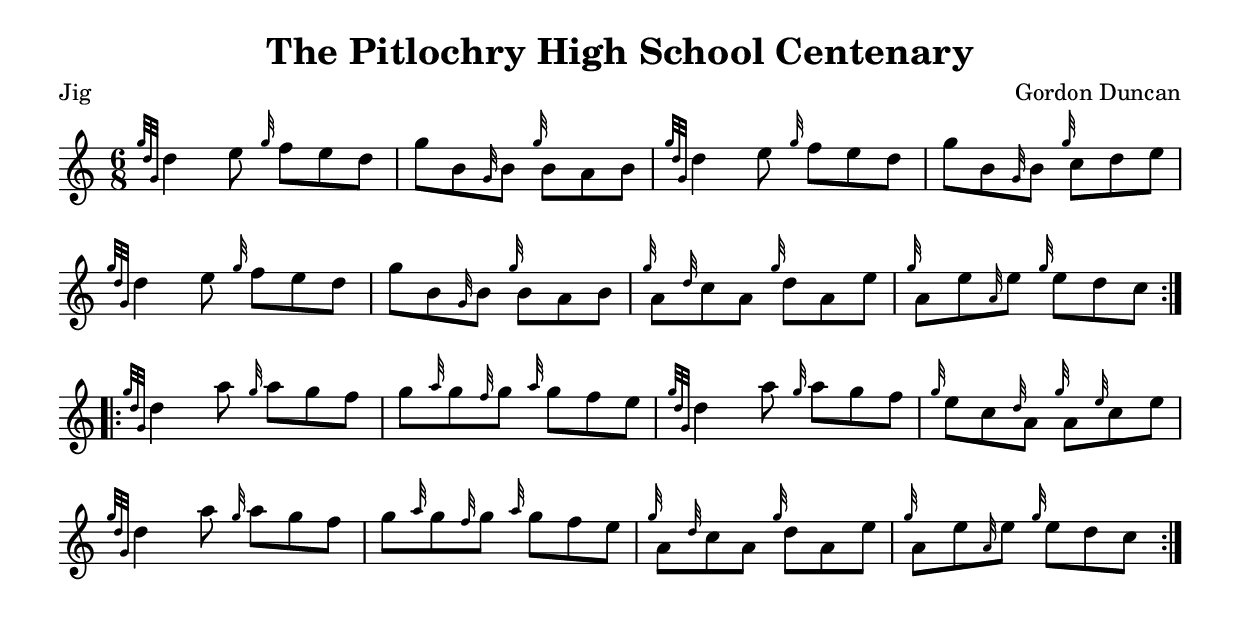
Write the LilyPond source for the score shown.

\version "2.18.2"

\include "bagpipe.ly"

\header {
	title = "The Pitlochry High School Centenary"
	% subtitle = "Subtitle"
	meter = "Jig"
	% composer = "Name"
	arranger = "Gordon Duncan"
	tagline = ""
}

\score {
	{
		\hideKeySignature
		\time 6/8

		\repeat volta 2 {
			\slurd d4 e8 \grg f e d g b \grG b \grg b a b
			\slurd d4 e8 \grg f e d g b \grG b \grg c d e

			\slurd d4 e8 \grg f e d g b \grG b \grg b a b
			\grg a8 \grd c a \grg d a e \grg a e \gra e \grg e d c
		}

		\break

		\repeat volta 2 {
			\slurd d4 A8 \grg A g f g \grA g \grf g \grA g f e
			\slurd d4 A8 \grg A g f \grg e c \grd a \grg a \gre c e

			\slurd d4 A8 \grg A g f g \grA g \grf g \grA g f e
			\grg a8 \grd c a \grg d a e \grg a e \gra e \grg e d c
		}
	}

	\layout {
		indent = 0.0\cm
		\context { \Score \remove "Bar_number_engraver" }
	}
	
	% \midi {}
}

